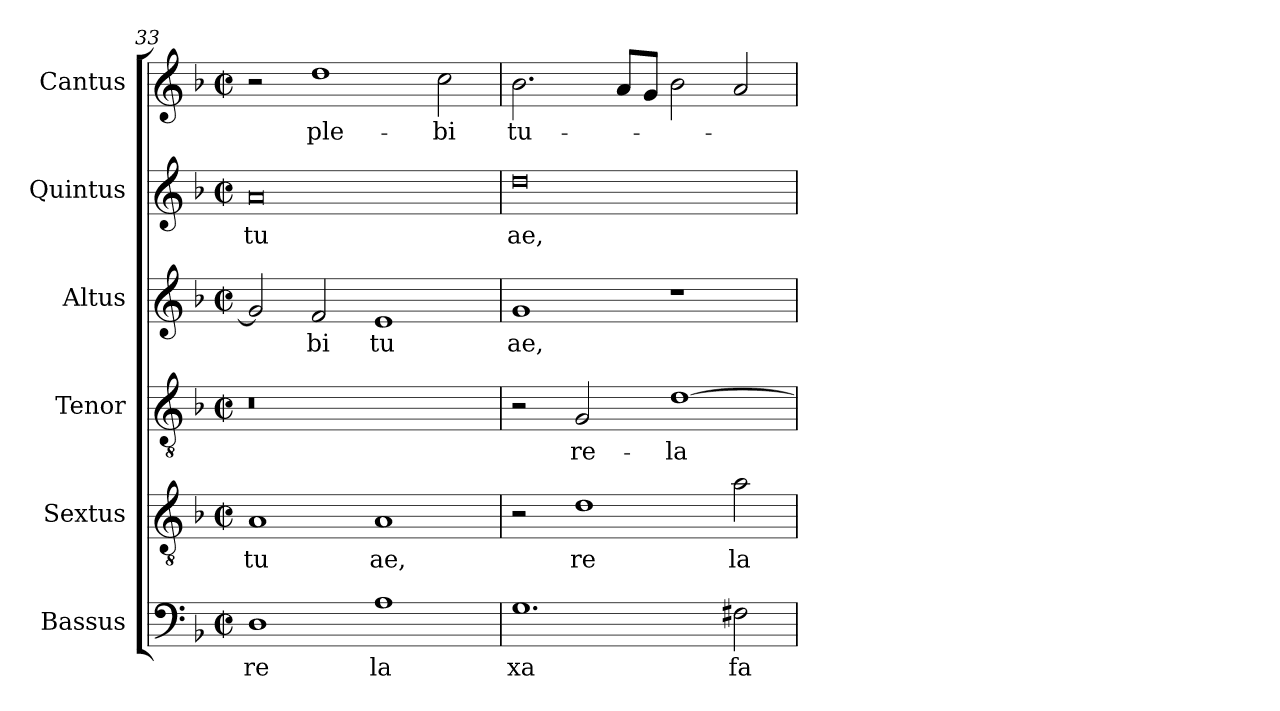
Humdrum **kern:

**kern	**text	**kern	**text	**kern	**text	**kern	**text	**kern	**text	**kern	**text
*part6	*part6	*part5	*part5	*part4	*part4	*part3	*part3	*part2	*part2	*part1	*part1
*staff6	*staff6	*staff5	*staff5	*staff4	*staff4	*staff3	*staff3	*staff2	*staff2	*staff1	*staff1
*I"Bassus	*	*I"Sextus	*	*I"Tenor	*	*I"Altus	*	*I"Quintus	*	*I"Cantus	*
*clefF4	*	*clefGv2	*	*clefGv2	*	*clefG2	*	*clefG2	*	*clefG2	*
*k[b-]	*	*k[b-]	*	*k[b-]	*	*k[b-]	*	*k[b-]	*	*k[b-]	*
*F:	*	*F:	*	*F:	*	*F:	*	*F:	*	*F:	*
*M2/2	*	*M2/2	*	*M2/2	*	*M2/2	*	*M2/2	*	*M2/2	*
*met(c|)	*	*met(c|)	*	*met(c|)	*	*met(c|)	*	*met(c|)	*	*met(c|)	*
=33	=33	=33	=33	=33	=33	=33	=33	=33	=33	=33	=33
!	!LO:LY:b:cj	!	!LO:LY:b:cj	!	!	!	!	!	!LO:LY:b:cj	!	!
1D	re	1A	tu	0r	.	2g/]	.	0a	tu	2r	.
!	!	!	!	!	!	!	!LO:LY:b:cj	!	!	!	!LO:LY:b:cj
.	.	.	.	.	.	2f/	bi	.	.	1dd	ple-
!	!LO:LY:b:cj	!	!LO:LY:b:cj	!	!	!	!LO:LY:b:cj	!	!	!	!
1A	la	1A	ae,	.	.	1e	tu	.	.	.	.
!	!	!	!	!	!	!	!	!	!	!	!LO:LY:b:cj
.	.	.	.	.	.	.	.	.	.	2cc\	-bi
!!LO:LB:g=z
=34	=34	=34	=34	=34	=34	=34	=34	=34	=34	=34	=34
!	!LO:LY:b:cj	!	!	!	!	!	!LO:LY:b:cj	!	!LO:LY:b:cj	!	!LO:LY:b:cj
1.G	xa	2r	.	2r	.	1g	ae,	0dd	ae,	2.b-\	tu-
!	!	!	!LO:LY:b:cj	!	!LO:LY:b:cj	!	!	!	!	!	!
.	.	1d	re	2G/	re-	.	.	.	.	.	.
.	.	.	.	.	.	.	.	.	.	8a/L	.
.	.	.	.	.	.	.	.	.	.	8g/J	.
!	!	!	!	!	!LO:LY:b:cj	!	!	!	!	!	!
.	.	.	.	[>1d	-la-	1r	.	.	.	2b-\	.
!	!LO:LY:b:cj	!	!LO:LY:b:cj	!	!	!	!	!	!	!	!
2F#X\	fa	2a\	la	.	.	.	.	.	.	2a/	.
=	=	=	=	=	=	=	=	=	=	=	=
*-	*-	*-	*-	*-	*-	*-	*-	*-	*-	*-	*-
